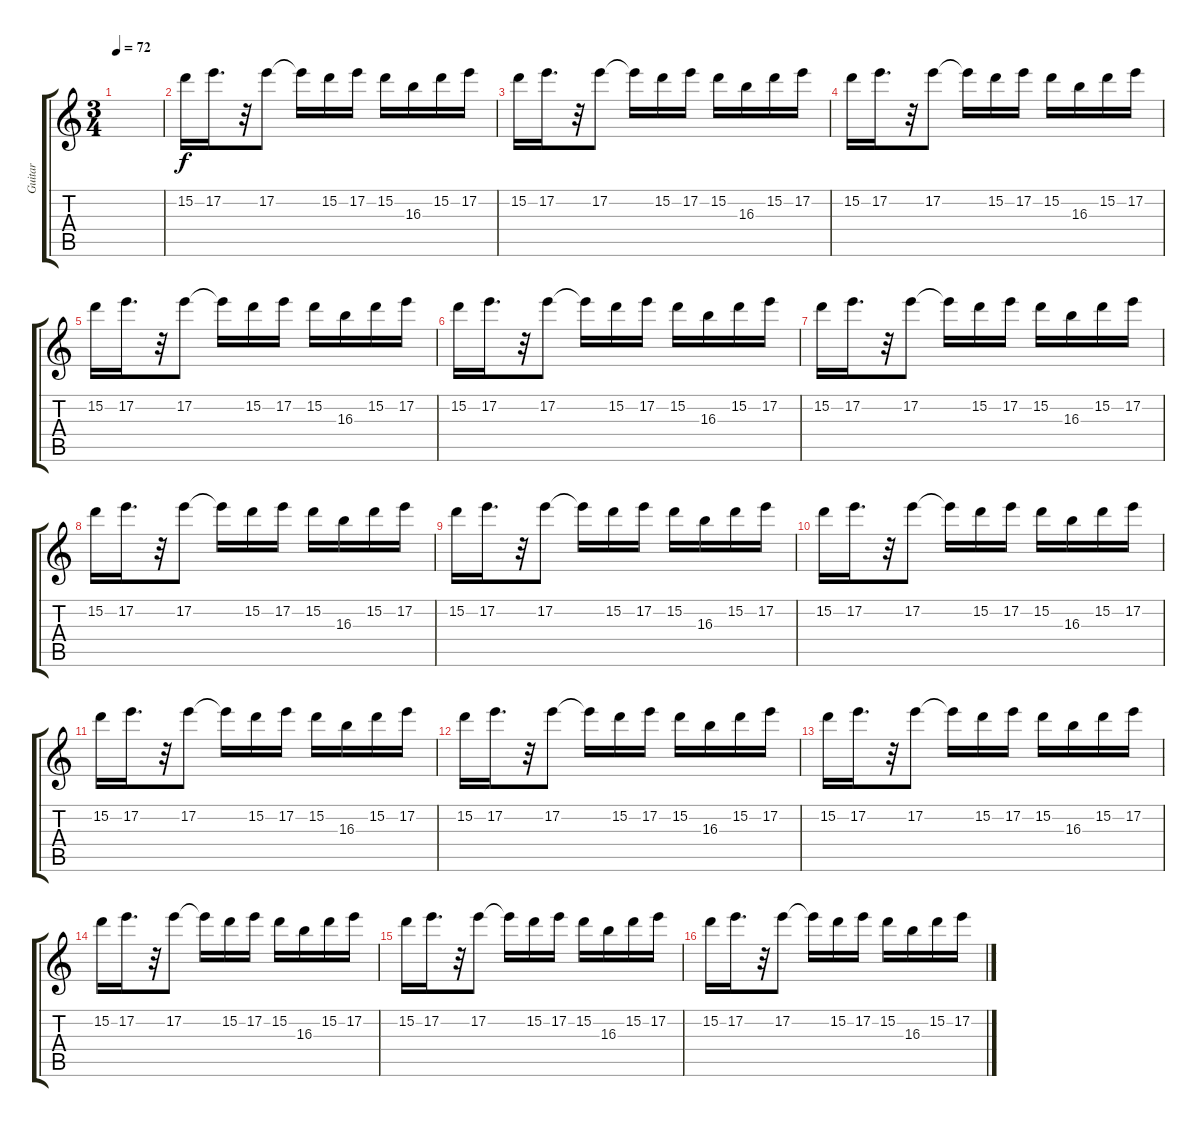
\track ("Guitar" "Guitar") {instrument distortionguitar}
\staff {score tabs}
\tuning (E4 B3 G3 D3 A2 E2) {hide}
\ts (3 4)
\tempo 72
\clef g2
\ks c
|
15.2.16 17.2.16{d} r.32 17.2.8 17.2{t}.16 15.2.16 17.2.16 15.2.16 16.3.16 15.2.16 17.2.16 |
15.2.16 17.2.16{d} r.32 17.2.8 17.2{t}.16 15.2.16 17.2.16 15.2.16 16.3.16 15.2.16 17.2.16 |
15.2.16 17.2.16{d} r.32 17.2.8 17.2{t}.16 15.2.16 17.2.16 15.2.16 16.3.16 15.2.16 17.2.16 |
15.2.16 17.2.16{d} r.32 17.2.8 17.2{t}.16 15.2.16 17.2.16 15.2.16 16.3.16 15.2.16 17.2.16 |
15.2.16 17.2.16{d} r.32 17.2.8 17.2{t}.16 15.2.16 17.2.16 15.2.16 16.3.16 15.2.16 17.2.16 |
15.2.16 17.2.16{d} r.32 17.2.8 17.2{t}.16 15.2.16 17.2.16 15.2.16 16.3.16 15.2.16 17.2.16 |
15.2.16 17.2.16{d} r.32 17.2.8 17.2{t}.16 15.2.16 17.2.16 15.2.16 16.3.16 15.2.16 17.2.16 |
15.2.16 17.2.16{d} r.32 17.2.8 17.2{t}.16 15.2.16 17.2.16 15.2.16 16.3.16 15.2.16 17.2.16 |
15.2.16 17.2.16{d} r.32 17.2.8 17.2{t}.16 15.2.16 17.2.16 15.2.16 16.3.16 15.2.16 17.2.16 |
15.2.16 17.2.16{d} r.32 17.2.8 17.2{t}.16 15.2.16 17.2.16 15.2.16 16.3.16 15.2.16 17.2.16 |
15.2.16 17.2.16{d} r.32 17.2.8 17.2{t}.16 15.2.16 17.2.16 15.2.16 16.3.16 15.2.16 17.2.16 |
15.2.16 17.2.16{d} r.32 17.2.8 17.2{t}.16 15.2.16 17.2.16 15.2.16 16.3.16 15.2.16 17.2.16 |
15.2.16 17.2.16{d} r.32 17.2.8 17.2{t}.16 15.2.16 17.2.16 15.2.16 16.3.16 15.2.16 17.2.16 |
15.2.16 17.2.16{d} r.32 17.2.8 17.2{t}.16 15.2.16 17.2.16 15.2.16 16.3.16 15.2.16 17.2.16 |
15.2.16 17.2.16{d} r.32 17.2.8 17.2{t}.16 15.2.16 17.2.16 15.2.16 16.3.16 15.2.16 17.2.16
